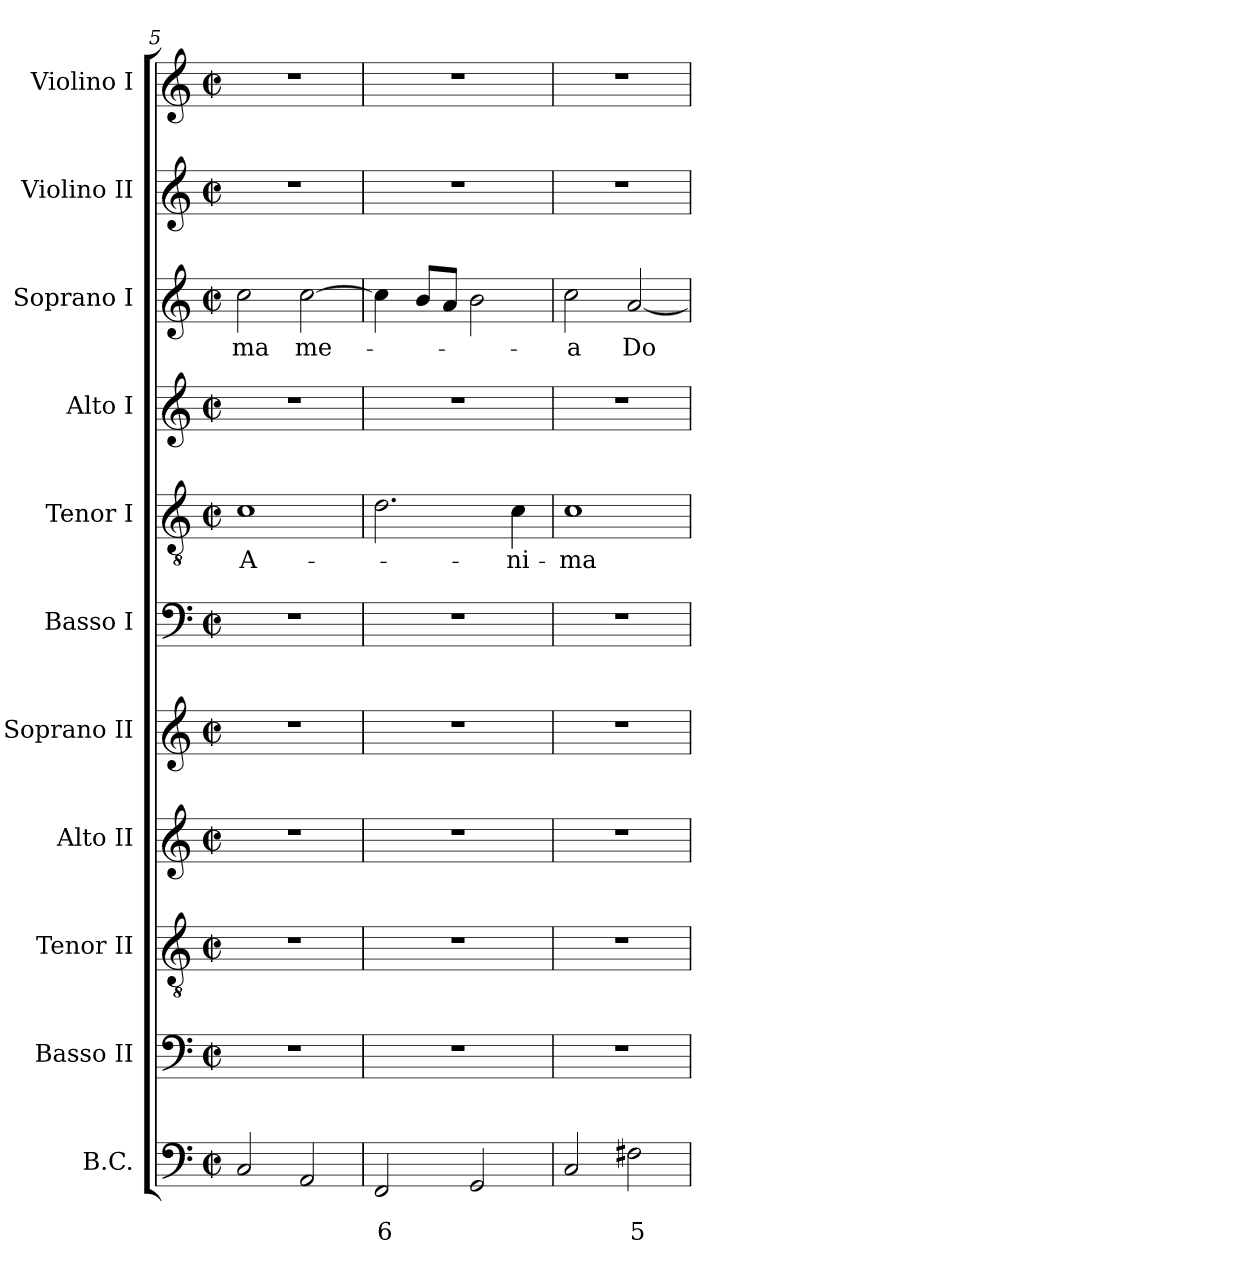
**kern	**text	**text	**kern	**kern	**kern	**kern	**kern	**kern	**text	**kern	**kern	**text	**kern	**kern
*part11	*part11	*part11	*part10	*part9	*part8	*part7	*part6	*part5	*part5	*part4	*part3	*part3	*part2	*part1
*staff11	*staff11	*staff11	*staff10	*staff9	*staff8	*staff7	*staff6	*staff5	*staff5	*staff4	*staff3	*staff3	*staff2	*staff1
*I"B.C.	*	*	*I"Basso II	*I"Tenor II	*I"Alto II	*I"Soprano II	*I"Basso I	*I"Tenor I	*	*I"Alto I	*I"Soprano I	*	*I"Violino II	*I"Violino I
*I'BC	*	*	*I'B 2	*I'T 2	*I'A 2	*I'S 2	*I'B 1	*I'T 1	*	*I'A 1	*I'S 1	*	*I'Vln. II	*I'Vln. I
*clefF4	*	*	*clefF4	*clefGv2	*clefG2	*clefG2	*clefF4	*clefGv2	*	*clefG2	*clefG2	*	*clefG2	*clefG2
*k[]	*	*	*k[]	*k[]	*k[]	*k[]	*k[]	*k[]	*	*k[]	*k[]	*	*k[]	*k[]
*C:	*	*	*C:	*C:	*C:	*C:	*C:	*C:	*	*C:	*C:	*	*C:	*C:
*M2/2	*	*	*M2/2	*M2/2	*M2/2	*M2/2	*M2/2	*M2/2	*	*M2/2	*M2/2	*	*M2/2	*M2/2
*met(c|)	*	*	*met(c|)	*met(c|)	*met(c|)	*met(c|)	*met(c|)	*met(c|)	*	*met(c|)	*met(c|)	*	*met(c|)	*met(c|)
=5	=5	=5	=5	=5	=5	=5	=5	=5	=5	=5	=5	=5	=5	=5
!	!	!	!	!	!	!	!	!	!LO:LY:b	!	!	!	!	!
!	!	!	!	!	!	!	!	!	!	!	!	!LO:LY:b	!	!
2C/	.	.	1r	1r	1r	1r	1r	1c	A-	1r	2cc\	-ma	1r	1r
!	!	!	!	!	!	!	!	!	!	!	!	!LO:LY:b	!	!
2AA/	.	.	.	.	.	.	.	.	.	.	[2cc\	me-	.	.
=6	=6	=6	=6	=6	=6	=6	=6	=6	=6	=6	=6	=6	=6	=6
!	!	!LO:LY:b	!	!	!	!	!	!	!	!	!	!	!	!
2FF/	.	6	1r	1r	1r	1r	1r	2.d\	.	1r	4cc\]	.	1r	1r
.	.	.	.	.	.	.	.	.	.	.	8b/L	.	.	.
.	.	.	.	.	.	.	.	.	.	.	8a/J	.	.	.
2GG/	.	.	.	.	.	.	.	.	.	.	2b\	.	.	.
!	!	!	!	!	!	!	!	!	!LO:LY:b	!	!	!	!	!
.	.	.	.	.	.	.	.	4c\	-ni-	.	.	.	.	.
=7	=7	=7	=7	=7	=7	=7	=7	=7	=7	=7	=7	=7	=7	=7
!	!	!	!	!	!	!	!	!	!LO:LY:b	!	!	!	!	!
!	!	!	!	!	!	!	!	!	!	!	!	!LO:LY:b	!	!
2C/	.	.	1r	1r	1r	1r	1r	1c	-ma	1r	2cc\	-a	1r	1r
!	!	!LO:LY:b	!	!	!	!	!	!	!	!	!	!	!	!
!	!	!	!	!	!	!	!	!	!	!	!	!LO:LY:b	!	!
2F#X\	.	5	.	.	.	.	.	.	.	.	[2a/	Do-	.	.
=	=	=	=	=	=	=	=	=	=	=	=	=	=	=
*-	*-	*-	*-	*-	*-	*-	*-	*-	*-	*-	*-	*-	*-	*-
